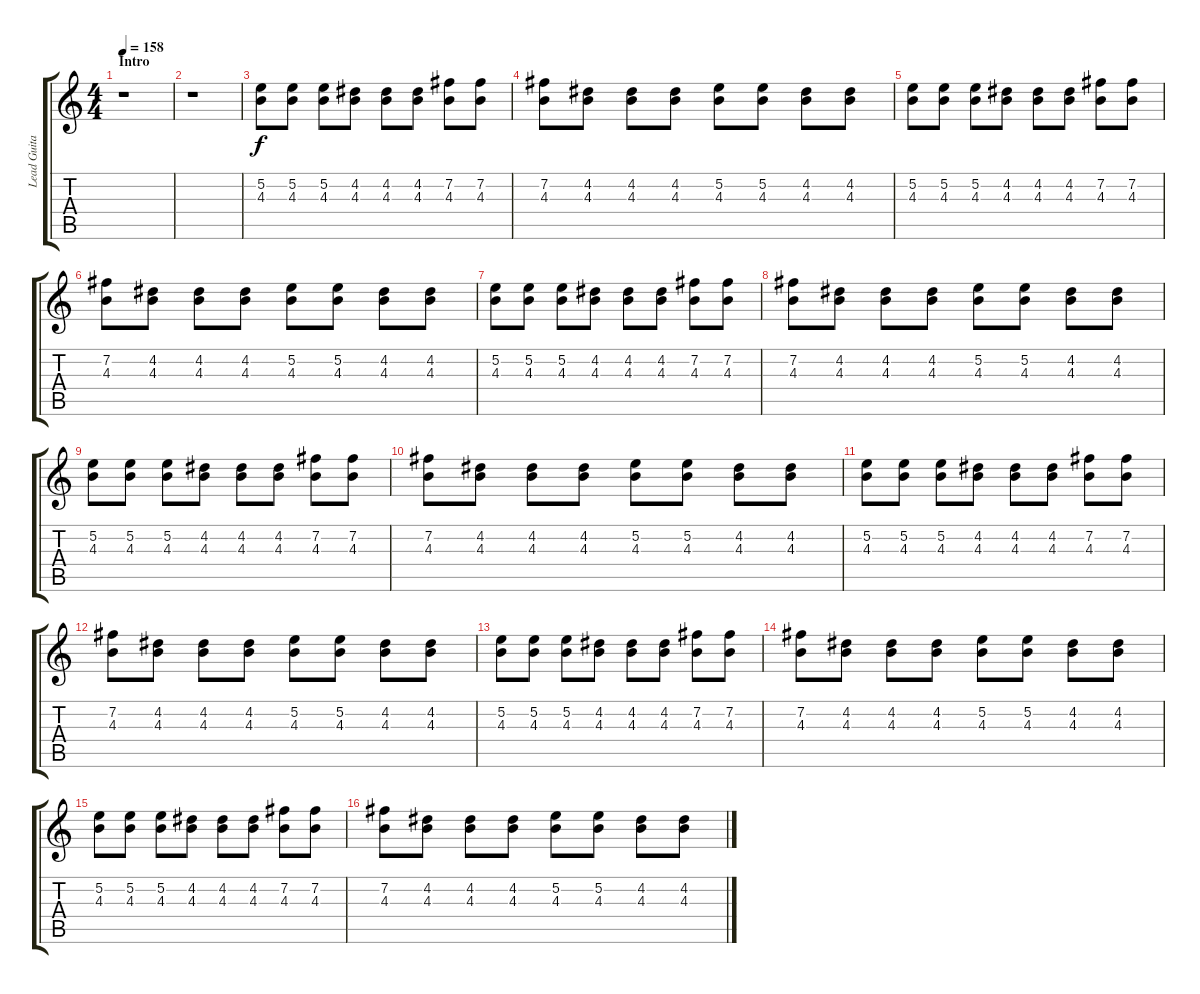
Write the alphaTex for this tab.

\track ("Lead Guitar 1" "Lead Guita") {instrument distortionguitar}
\staff {score tabs}
\tuning (E4 B3 G3 D3 A2 E2) {hide}
\ts (4 4)
\section ("" "Intro")
\tempo 158
\clef g2
\ks c
r.1{dy f instrument distortionguitar} |
r.1 |
(5.2 4.3).8 (5.2 4.3).8 (5.2 4.3).8 (4.2 4.3).8 (4.2 4.3).8 (4.2 4.3).8 (7.2 4.3).8 (7.2 4.3).8 |
(7.2 4.3).8 (4.2 4.3).8 (4.2 4.3).8 (4.2 4.3).8 (5.2 4.3).8 (5.2 4.3).8 (4.2 4.3).8 (4.2 4.3).8 |
(5.2 4.3).8 (5.2 4.3).8 (5.2 4.3).8 (4.2 4.3).8 (4.2 4.3).8 (4.2 4.3).8 (7.2 4.3).8 (7.2 4.3).8 |
(7.2 4.3).8 (4.2 4.3).8 (4.2 4.3).8 (4.2 4.3).8 (5.2 4.3).8 (5.2 4.3).8 (4.2 4.3).8 (4.2 4.3).8 |
(5.2 4.3).8 (5.2 4.3).8 (5.2 4.3).8 (4.2 4.3).8 (4.2 4.3).8 (4.2 4.3).8 (7.2 4.3).8 (7.2 4.3).8 |
(7.2 4.3).8 (4.2 4.3).8 (4.2 4.3).8 (4.2 4.3).8 (5.2 4.3).8 (5.2 4.3).8 (4.2 4.3).8 (4.2 4.3).8 |
(5.2 4.3).8 (5.2 4.3).8 (5.2 4.3).8 (4.2 4.3).8 (4.2 4.3).8 (4.2 4.3).8 (7.2 4.3).8 (7.2 4.3).8 |
(7.2 4.3).8 (4.2 4.3).8 (4.2 4.3).8 (4.2 4.3).8 (5.2 4.3).8 (5.2 4.3).8 (4.2 4.3).8 (4.2 4.3).8 |
(5.2 4.3).8 (5.2 4.3).8 (5.2 4.3).8 (4.2 4.3).8 (4.2 4.3).8 (4.2 4.3).8 (7.2 4.3).8 (7.2 4.3).8 |
(7.2 4.3).8 (4.2 4.3).8 (4.2 4.3).8 (4.2 4.3).8 (5.2 4.3).8 (5.2 4.3).8 (4.2 4.3).8 (4.2 4.3).8 |
(5.2 4.3).8 (5.2 4.3).8 (5.2 4.3).8 (4.2 4.3).8 (4.2 4.3).8 (4.2 4.3).8 (7.2 4.3).8 (7.2 4.3).8 |
(7.2 4.3).8 (4.2 4.3).8 (4.2 4.3).8 (4.2 4.3).8 (5.2 4.3).8 (5.2 4.3).8 (4.2 4.3).8 (4.2 4.3).8 |
(5.2 4.3).8 (5.2 4.3).8 (5.2 4.3).8 (4.2 4.3).8 (4.2 4.3).8 (4.2 4.3).8 (7.2 4.3).8 (7.2 4.3).8 |
(7.2 4.3).8 (4.2 4.3).8 (4.2 4.3).8 (4.2 4.3).8 (5.2 4.3).8 (5.2 4.3).8 (4.2 4.3).8 (4.2 4.3).8
